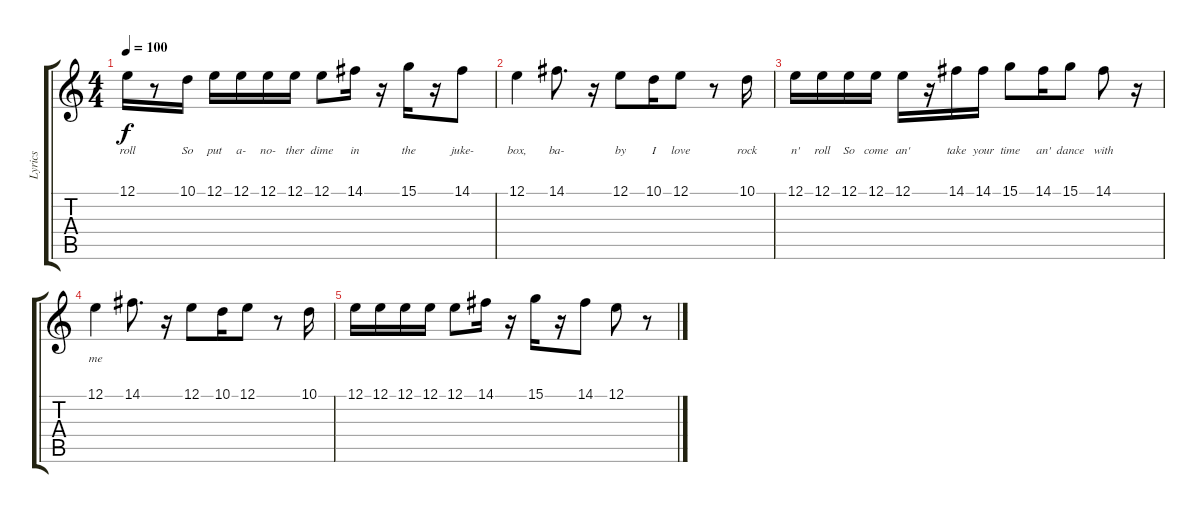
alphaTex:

\track ("Lyrics" "Lyrics") {instrument sopranosax}
\staff {score tabs}
\tuning (E4 B3 G3 D3 A2 E2) {hide}
\ts (4 4)
\tempo 100
\clef g2
\ks c
12.1{t}.16{lyrics (0 "roll") lyrics (1 "") lyrics (2 "") lyrics (3 "") lyrics (4 "") dy f} r.8 10.1.16{lyrics (0 "So") lyrics (1 "") lyrics (2 "") lyrics (3 "") lyrics (4 "")} 12.1.16{lyrics (0 "put") lyrics (1 "") lyrics (2 "") lyrics (3 "") lyrics (4 "")} 12.1.16{lyrics (0 "a-") lyrics (1 "") lyrics (2 "") lyrics (3 "") lyrics (4 "")} 12.1.16{lyrics (0 "no-") lyrics (1 "") lyrics (2 "") lyrics (3 "") lyrics (4 "")} 12.1.16{lyrics (0 "ther") lyrics (1 "") lyrics (2 "") lyrics (3 "") lyrics (4 "")} 12.1.8{lyrics (0 "dime") lyrics (1 "") lyrics (2 "") lyrics (3 "") lyrics (4 "")} 14.1.16{lyrics (0 "in") lyrics (1 "") lyrics (2 "") lyrics (3 "") lyrics (4 "")} r.16 15.1.16{lyrics (0 "the") lyrics (1 "") lyrics (2 "") lyrics (3 "") lyrics (4 "")} r.16 14.1.8{lyrics (0 "juke-") lyrics (1 "") lyrics (2 "") lyrics (3 "") lyrics (4 "")} |
12.1.4{lyrics (0 "box,") lyrics (1 "") lyrics (2 "") lyrics (3 "") lyrics (4 "")} 14.1.8{d lyrics (0 "ba-") lyrics (1 "") lyrics (2 "") lyrics (3 "") lyrics (4 "")} r.16 12.1.8{lyrics (0 "by") lyrics (1 "") lyrics (2 "") lyrics (3 "") lyrics (4 "")} 10.1.16{lyrics (0 "I") lyrics (1 "") lyrics (2 "") lyrics (3 "") lyrics (4 "")} 12.1.8{lyrics (0 "love") lyrics (1 "") lyrics (2 "") lyrics (3 "") lyrics (4 "")} r.8 10.1.16{lyrics (0 "rock") lyrics (1 "") lyrics (2 "") lyrics (3 "") lyrics (4 "")} |
12.1.16{lyrics (0 "n'") lyrics (1 "") lyrics (2 "") lyrics (3 "") lyrics (4 "")} 12.1.16{lyrics (0 "roll") lyrics (1 "") lyrics (2 "") lyrics (3 "") lyrics (4 "")} 12.1.16{lyrics (0 "So") lyrics (1 "") lyrics (2 "") lyrics (3 "") lyrics (4 "")} 12.1.16{lyrics (0 "come") lyrics (1 "") lyrics (2 "") lyrics (3 "") lyrics (4 "")} 12.1.16{lyrics (0 "an'") lyrics (1 "") lyrics (2 "") lyrics (3 "") lyrics (4 "")} r.16 14.1.16{lyrics (0 "take") lyrics (1 "") lyrics (2 "") lyrics (3 "") lyrics (4 "")} 14.1.16{lyrics (0 "your") lyrics (1 "") lyrics (2 "") lyrics (3 "") lyrics (4 "")} 15.1.8{lyrics (0 "time") lyrics (1 "") lyrics (2 "") lyrics (3 "") lyrics (4 "")} 14.1.16{lyrics (0 "an'") lyrics (1 "") lyrics (2 "") lyrics (3 "") lyrics (4 "")} 15.1.8{lyrics (0 "dance") lyrics (1 "") lyrics (2 "") lyrics (3 "") lyrics (4 "")} 14.1.8{lyrics (0 "with") lyrics (1 "") lyrics (2 "") lyrics (3 "") lyrics (4 "")} r.16 |
12.1.4{lyrics (0 "me") lyrics (1 "") lyrics (2 "") lyrics (3 "") lyrics (4 "")} 14.1.8{d} r.16 12.1.8 10.1.16 12.1.8 r.8 10.1.16 |
12.1.16 12.1.16 12.1.16 12.1.16 12.1.8 14.1.16 r.16 15.1.16 r.16 14.1.8 12.1.8 r.8
